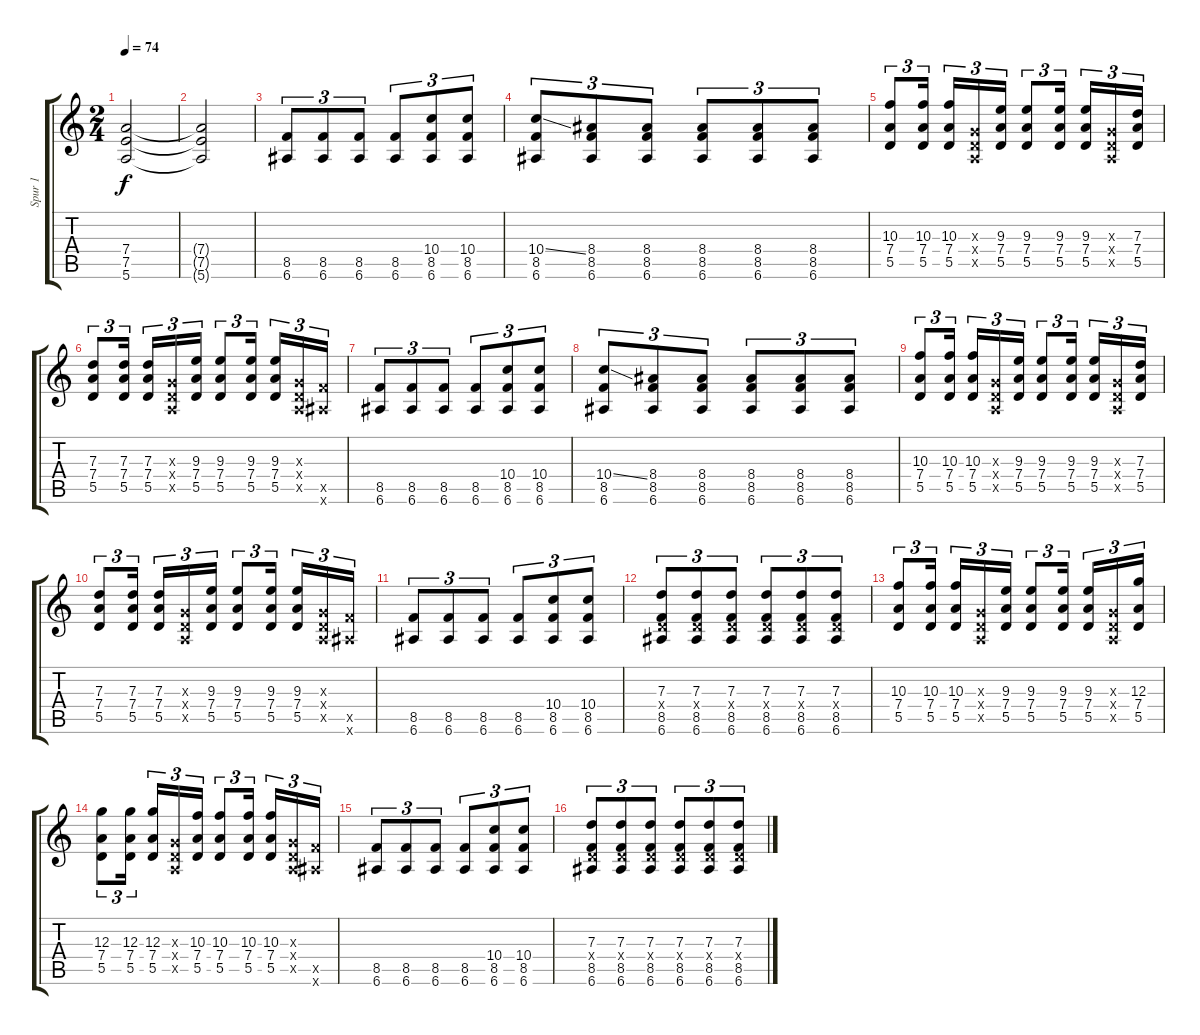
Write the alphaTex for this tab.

\track ("Spur 1" "Spur 1") {instrument acousticguitarsteel}
\staff {score tabs}
\tuning (E4 B3 G3 D3 A2 E2) {hide}
\ts (2 4)
\tempo 74
\clef g2
\ks c
(7.4 7.5 5.6).2{dy f instrument overdrivenguitar} |
(7.4{t} 7.5{t} 5.6{t}).2 |
(8.5 6.6).8{tu (3 2) volume 13 instrument overdrivenguitar} (8.5 6.6).8{tu (3 2)} (8.5 6.6).8{tu (3 2)} (8.5 6.6).8{tu (3 2)} (10.4 8.5 6.6).8{tu (3 2)} (10.4 8.5 6.6).8{tu (3 2)} |
(10.4{ss} 8.5 6.6).8{tu (3 2)} (8.4 8.5 6.6).8{tu (3 2)} (8.4 8.5 6.6).8{tu (3 2)} (8.4 8.5 6.6).8{tu (3 2)} (8.4 8.5 6.6).8{tu (3 2)} (8.4 8.5 6.6).8{tu (3 2)} |
(10.3 7.4 5.5).8{tu (3 2) instrument overdrivenguitar} (10.3 7.4 5.5).16{tu (3 2)} (10.3 7.4 5.5).16{tu (3 2)} (0.3{x} 0.4{x} 0.5{x}).16{tu (3 2)} (9.3 7.4 5.5).16{tu (3 2)} (9.3 7.4 5.5).8{tu (3 2)} (9.3 7.4 5.5).16{tu (3 2)} (9.3 7.4 5.5).16{tu (3 2)} (0.3{x} 0.4{x} 0.5{x}).16{tu (3 2)} (7.3 7.4 5.5).16{tu (3 2)} |
(7.3 7.4 5.5).8{tu (3 2)} (7.3 7.4 5.5).16{tu (3 2)} (7.3 7.4 5.5).16{tu (3 2)} (0.3{x} 0.4{x} 0.5{x}).16{tu (3 2)} (9.3 7.4 5.5).16{tu (3 2)} (9.3 7.4 5.5).8{tu (3 2)} (9.3 7.4 5.5).16{tu (3 2)} (9.3 7.4 5.5).16{tu (3 2)} (0.3{x} 0.4{x} 0.5{x}).16{tu (3 2)} (8.5{x} 6.6{x}).16{tu (3 2)} |
(8.5 6.6).8{tu (3 2) volume 13 instrument overdrivenguitar} (8.5 6.6).8{tu (3 2)} (8.5 6.6).8{tu (3 2)} (8.5 6.6).8{tu (3 2)} (10.4 8.5 6.6).8{tu (3 2)} (10.4 8.5 6.6).8{tu (3 2)} |
(10.4{ss} 8.5 6.6).8{tu (3 2)} (8.4 8.5 6.6).8{tu (3 2)} (8.4 8.5 6.6).8{tu (3 2)} (8.4 8.5 6.6).8{tu (3 2)} (8.4 8.5 6.6).8{tu (3 2)} (8.4 8.5 6.6).8{tu (3 2)} |
(10.3 7.4 5.5).8{tu (3 2) instrument overdrivenguitar} (10.3 7.4 5.5).16{tu (3 2)} (10.3 7.4 5.5).16{tu (3 2)} (0.3{x} 0.4{x} 0.5{x}).16{tu (3 2)} (9.3 7.4 5.5).16{tu (3 2)} (9.3 7.4 5.5).8{tu (3 2)} (9.3 7.4 5.5).16{tu (3 2)} (9.3 7.4 5.5).16{tu (3 2)} (0.3{x} 0.4{x} 0.5{x}).16{tu (3 2)} (7.3 7.4 5.5).16{tu (3 2)} |
(7.3 7.4 5.5).8{tu (3 2)} (7.3 7.4 5.5).16{tu (3 2)} (7.3 7.4 5.5).16{tu (3 2)} (0.3{x} 0.4{x} 0.5{x}).16{tu (3 2)} (9.3 7.4 5.5).16{tu (3 2)} (9.3 7.4 5.5).8{tu (3 2)} (9.3 7.4 5.5).16{tu (3 2)} (9.3 7.4 5.5).16{tu (3 2)} (0.3{x} 0.4{x} 0.5{x}).16{tu (3 2)} (8.5{x} 6.6{x}).16{tu (3 2)} |
(8.5 6.6).8{tu (3 2) volume 13 instrument overdrivenguitar} (8.5 6.6).8{tu (3 2)} (8.5 6.6).8{tu (3 2)} (8.5 6.6).8{tu (3 2)} (10.4 8.5 6.6).8{tu (3 2)} (10.4 8.5 6.6).8{tu (3 2)} |
(7.3 0.4{x} 8.5 6.6).8{tu (3 2)} (7.3 0.4{x} 8.5 6.6).8{tu (3 2)} (7.3 0.4{x} 8.5 6.6).8{tu (3 2)} (7.3 0.4{x} 8.5 6.6).8{tu (3 2)} (7.3 0.4{x} 8.5 6.6).8{tu (3 2)} (7.3 0.4{x} 8.5 6.6).8{tu (3 2)} |
(10.3 7.4 5.5).8{tu (3 2) instrument overdrivenguitar} (10.3 7.4 5.5).16{tu (3 2)} (10.3 7.4 5.5).16{tu (3 2)} (0.3{x} 0.4{x} 0.5{x}).16{tu (3 2)} (9.3 7.4 5.5).16{tu (3 2)} (9.3 7.4 5.5).8{tu (3 2)} (9.3 7.4 5.5).16{tu (3 2)} (9.3 7.4 5.5).16{tu (3 2)} (0.3{x} 0.4{x} 0.5{x}).16{tu (3 2)} (12.3 7.4 5.5).16{tu (3 2)} |
(12.3 7.4 5.5).8{tu (3 2)} (12.3 7.4 5.5).16{tu (3 2)} (12.3 7.4 5.5).16{tu (3 2)} (0.3{x} 0.4{x} 0.5{x}).16{tu (3 2)} (10.3 7.4 5.5).16{tu (3 2)} (10.3 7.4 5.5).8{tu (3 2)} (10.3 7.4 5.5).16{tu (3 2)} (10.3 7.4 5.5).16{tu (3 2)} (0.3{x} 0.4{x} 0.5{x}).16{tu (3 2)} (8.5{x} 6.6{x}).16{tu (3 2)} |
(8.5 6.6).8{tu (3 2) volume 13 instrument overdrivenguitar} (8.5 6.6).8{tu (3 2)} (8.5 6.6).8{tu (3 2)} (8.5 6.6).8{tu (3 2)} (10.4 8.5 6.6).8{tu (3 2)} (10.4 8.5 6.6).8{tu (3 2)} |
(7.3 0.4{x} 8.5 6.6).8{tu (3 2)} (7.3 0.4{x} 8.5 6.6).8{tu (3 2)} (7.3 0.4{x} 8.5 6.6).8{tu (3 2)} (7.3 0.4{x} 8.5 6.6).8{tu (3 2)} (7.3 0.4{x} 8.5 6.6).8{tu (3 2)} (7.3 0.4{x} 8.5 6.6).8{tu (3 2)}
